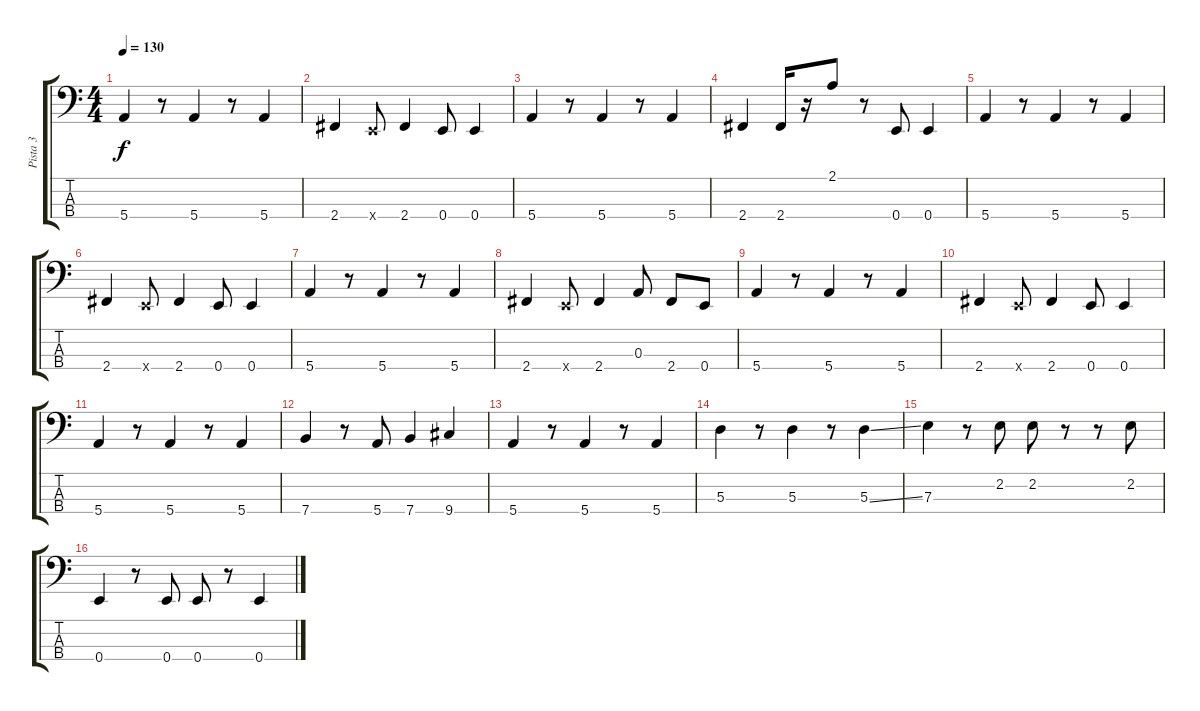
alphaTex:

\track ("Pista 3" "Pista 3") {instrument electricbassfinger}
\staff {score tabs}
\tuning (G2 D2 A1 E1) {hide}
\ts (4 4)
\tempo 130
\clef f4
\ks c
5.4.4{dy f} r.8 5.4.4 r.8 5.4.4 |
2.4.4 0.4{x}.8 2.4.4 0.4.8 0.4.4 |
5.4.4 r.8 5.4.4 r.8 5.4.4 |
2.4.4 2.4.16 r.16 2.1.8 r.8 0.4.8 0.4.4 |
5.4.4 r.8 5.4.4 r.8 5.4.4 |
2.4.4 0.4{x}.8 2.4.4 0.4.8 0.4.4 |
5.4.4 r.8 5.4.4 r.8 5.4.4 |
2.4.4 0.4{x}.8 2.4.4 0.3.8 2.4.8 0.4.8 |
5.4.4 r.8 5.4.4 r.8 5.4.4 |
2.4.4 0.4{x}.8 2.4.4 0.4.8 0.4.4 |
5.4.4 r.8 5.4.4 r.8 5.4.4 |
7.4.4 r.8 5.4.8 7.4.4 9.4.4 |
5.4.4 r.8 5.4.4 r.8 5.4.4 |
5.3.4 r.8 5.3.4 r.8 5.3{ss}.4 |
7.3.4 r.8 2.2.8 2.2.8 r.8 r.8 2.2.8 |
0.4.4 r.8 0.4.8 0.4.8 r.8 0.4.4
